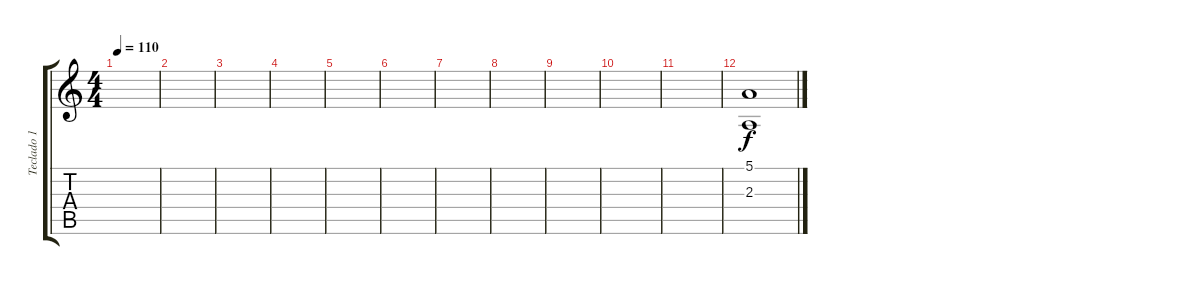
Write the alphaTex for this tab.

\track ("Teclado 1" "Teclado 1") {instrument stringensemble2}
\staff {score tabs}
\tuning (E4 B3 G3 D3 A2 E2) {hide}
\ts (4 4)
\tempo 110
\clef g2
\ks c
|
|
|
|
|
|
|
|
|
|
|
(5.1 2.3).1
